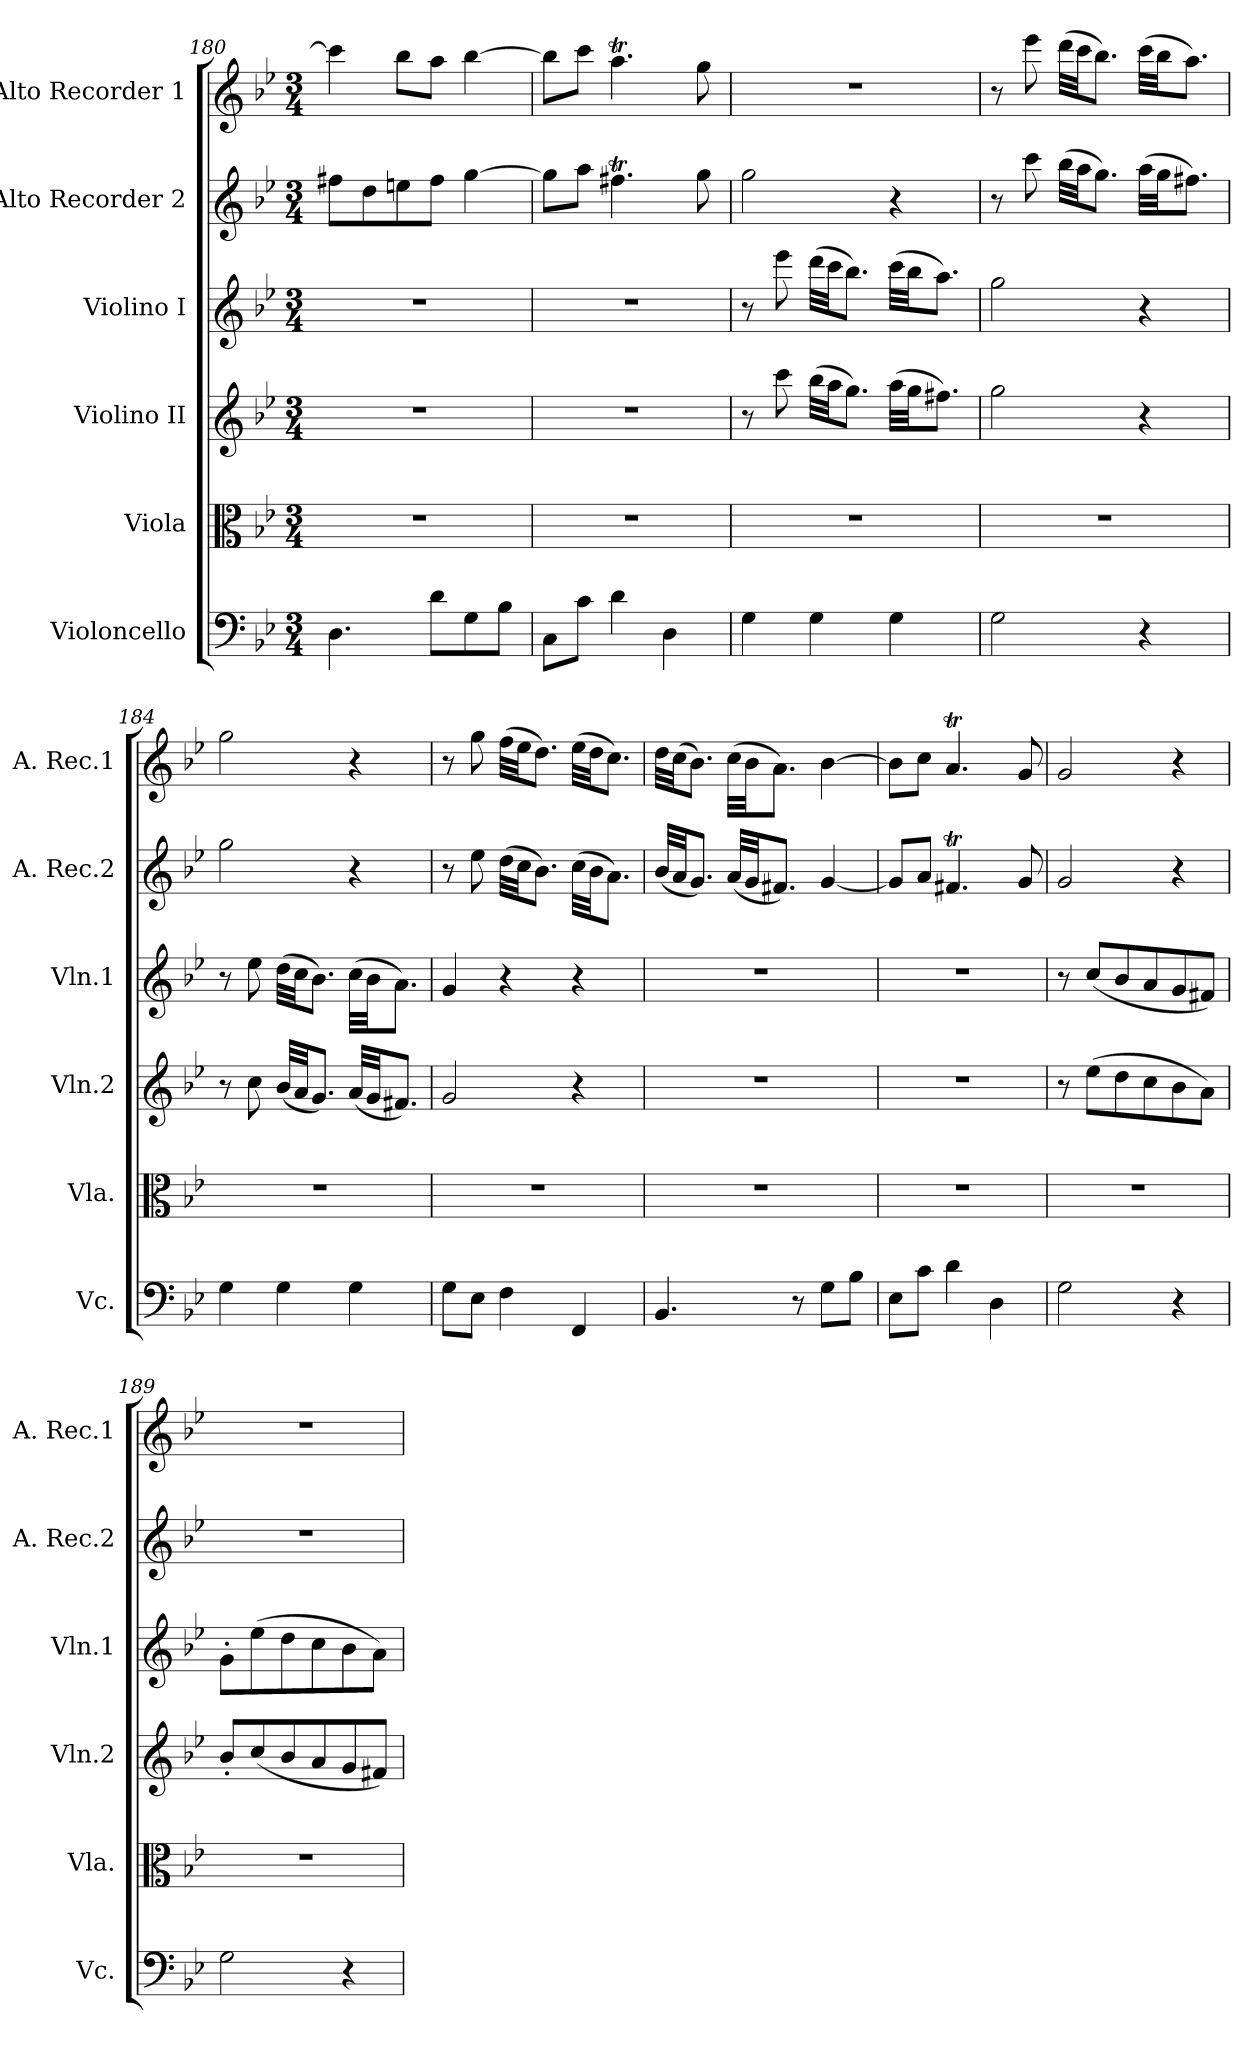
**kern	**kern	**kern	**kern	**kern	**kern
*part6	*part5	*part4	*part3	*part2	*part1
*staff6	*staff5	*staff4	*staff3	*staff2	*staff1
*I"Violoncello	*I"Viola	*I"Violino II	*I"Violino I	*I"Alto Recorder 2	*I"Alto Recorder 1
*I'Vc.	*I'Vla.	*I'Vln.2	*I'Vln.1	*I'A. Rec.2	*I'A. Rec.1
*clefF4	*clefC3	*clefG2	*clefG2	*clefG2	*clefG2
*k[b-e-]	*k[b-e-]	*k[b-e-]	*k[b-e-]	*k[b-e-]	*k[b-e-]
*M3/4	*M3/4	*M3/4	*M3/4	*M3/4	*M3/4
=180	=180	=180	=180	=180	=180
4.D\	2.r	2.r	2.r	8ff#X\L	4ccc\]
.	.	.	.	8dd\	.
.	.	.	.	8een\	8bb-\L
8d\L	.	.	.	8ff#\J	8aa\J
8G\	.	.	.	[4gg\	[4bb-\
8B-\J	.	.	.	.	.
=181	=181	=181	=181	=181	=181
8C\L	2.r	2.r	2.r	8gg\L]	8bb-\L]
8c\J	.	.	.	8aa\J	8ccc\J
4d\	.	.	.	4.ff#Xt\	4.aat\
4D\	.	.	.	.	.
.	.	.	.	8gg\	8gg\
=182	=182	=182	=182	=182	=182
4G\	2.r	8r	8r	2gg\	2.r
.	.	8ccc\	8eee-\	.	.
4G\	.	(>32bb-\LLL	(32ddd\LLL	.	.
.	.	32aa\JJ	32ccc\JJ	.	.
.	.	8.gg\J)	8.bb-\J)	.	.
4G\	.	(32aa\LLL	(32ccc\LLL	4r	.
.	.	32gg\JJ	32bb-\JJ	.	.
.	.	8.ff#X\J)	8.aa\J)	.	.
=183	=183	=183	=183	=183	=183
2G\	2.r	2gg\	2gg\	8r	8r
.	.	.	.	8ccc\	8eee-\
.	.	.	.	(>32bb-\LLL	(32ddd\LLL
.	.	.	.	32aa\JJ	32ccc\JJ
.	.	.	.	8.gg\J)	8.bb-\J)
4r	.	4r	4r	(32aa\LLL	(32ccc\LLL
.	.	.	.	32gg\JJ	32bb-\JJ
.	.	.	.	8.ff#X\J)	8.aa\J)
=184	=184	=184	=184	=184	=184
4G\	2.r	8r	8r	2gg\	2gg\
.	.	8cc\	8ee-\	.	.
4G\	.	(32b-/LLL	(32dd\LLL	.	.
.	.	32a/JJ	32cc\JJ	.	.
.	.	8.g/J)	8.b-\J)	.	.
4G\	.	(32a/LLL	(32cc\LLL	4r	4r
.	.	32g/JJ	32b-\JJ	.	.
.	.	8.f#X/J)	8.a\J)	.	.
!!LO:LB:g=z
=185	=185	=185	=185	=185	=185
8G\L	2.r	2g/	4g/	8r	8r
8E-\J	.	.	.	8ee-\	8gg\
4F\	.	.	4r	(>32dd\LLL	(32ff\LLL
.	.	.	.	32cc\JJ	32ee-\JJ
.	.	.	.	8.b-\J)	8.dd\J)
4FF/	.	4r	4r	(32cc\LLL	(32ee-\LLL
.	.	.	.	32b-\JJ	32dd\JJ
.	.	.	.	8.a\J)	8.cc\J)
=186	=186	=186	=186	=186	=186
4.BB-/	2.r	2.r	2.r	(32b-/LLL	32dd\LLL
.	.	.	.	32a/JJ	(32cc\JJ
.	.	.	.	8.g/J)	8.b-\J)
.	.	.	.	(32a/LLL	(32cc\LLL
.	.	.	.	32g/JJ	32b-\JJ
.	.	.	.	8.f#X/J)	8.a\J)
8r	.	.	.	.	.
8G\L	.	.	.	[4g/	[4b-\
8B-\J	.	.	.	.	.
=187	=187	=187	=187	=187	=187
8E-\L	2.r	2.r	2.r	8g/L]	8b-\L]
8c\J	.	.	.	8a/J	8cc\J
4d\	.	.	.	4.f#Xt/	4.at/
4D\	.	.	.	.	.
.	.	.	.	8g/	8g/
=188	=188	=188	=188	=188	=188
2G\	2.r	8r	8r	2g/	2g/
.	.	(8ee-\L	(8cc/L	.	.
.	.	8dd\	8b-/	.	.
.	.	8cc\	8a/	.	.
4r	.	8b-\	8g/	4r	4r
.	.	8a\J)	8f#X/J)	.	.
=189	=189	=189	=189	=189	=189
2G\	2.r	8b-'/L	8g'\L	2.r	2.r
.	.	(8cc/	(8ee-\	.	.
.	.	8b-/	8dd\	.	.
.	.	8a/	8cc\	.	.
4r	.	8g/	8b-\	.	.
.	.	8f#X/J)	8a\J)	.	.
=	=	=	=	=	=
*-	*-	*-	*-	*-	*-
